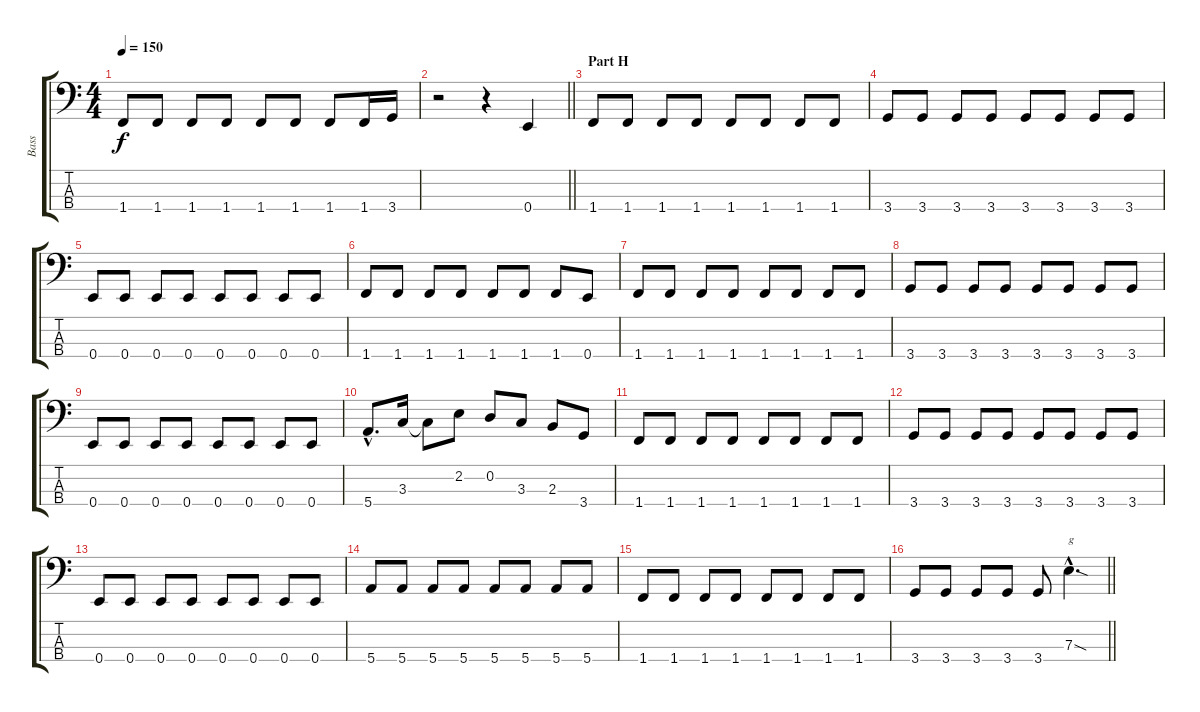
\track ("Bass" "Bass") {instrument electricbasspick}
\staff {score tabs}
\tuning (G2 D2 A1 E1) {hide}
\ts (4 4)
\tempo 150
\clef f4
\ks c
1.4.8{dy f} 1.4.8 1.4.8 1.4.8 1.4.8 1.4.8 1.4.8 1.4.16 3.4.16 |
\barLineRight lightlight
r.2 r.4 0.4.4 |
\section ("" "Part H")
1.4.8 1.4.8 1.4.8 1.4.8 1.4.8 1.4.8 1.4.8 1.4.8 |
3.4.8 3.4.8 3.4.8 3.4.8 3.4.8 3.4.8 3.4.8 3.4.8 |
0.4.8 0.4.8 0.4.8 0.4.8 0.4.8 0.4.8 0.4.8 0.4.8 |
1.4.8 1.4.8 1.4.8 1.4.8 1.4.8 1.4.8 1.4.8 0.4.8 |
1.4.8 1.4.8 1.4.8 1.4.8 1.4.8 1.4.8 1.4.8 1.4.8 |
3.4.8 3.4.8 3.4.8 3.4.8 3.4.8 3.4.8 3.4.8 3.4.8 |
0.4.8 0.4.8 0.4.8 0.4.8 0.4.8 0.4.8 0.4.8 0.4.8 |
5.4{hac}.8{d} 3.3.16 3.3{t}.8 2.2.8 0.2.8 3.3.8 2.3.8 3.4.8 |
1.4.8 1.4.8 1.4.8 1.4.8 1.4.8 1.4.8 1.4.8 1.4.8 |
3.4.8 3.4.8 3.4.8 3.4.8 3.4.8 3.4.8 3.4.8 3.4.8 |
0.4.8 0.4.8 0.4.8 0.4.8 0.4.8 0.4.8 0.4.8 0.4.8 |
5.4.8 5.4.8 5.4.8 5.4.8 5.4.8 5.4.8 5.4.8 5.4.8 |
1.4.8 1.4.8 1.4.8 1.4.8 1.4.8 1.4.8 1.4.8 1.4.8 |
\barLineRight lightlight
3.4.8 3.4.8 3.4.8 3.4.8 3.4.8 7.3{sod hac}.4{d txt "g"}
